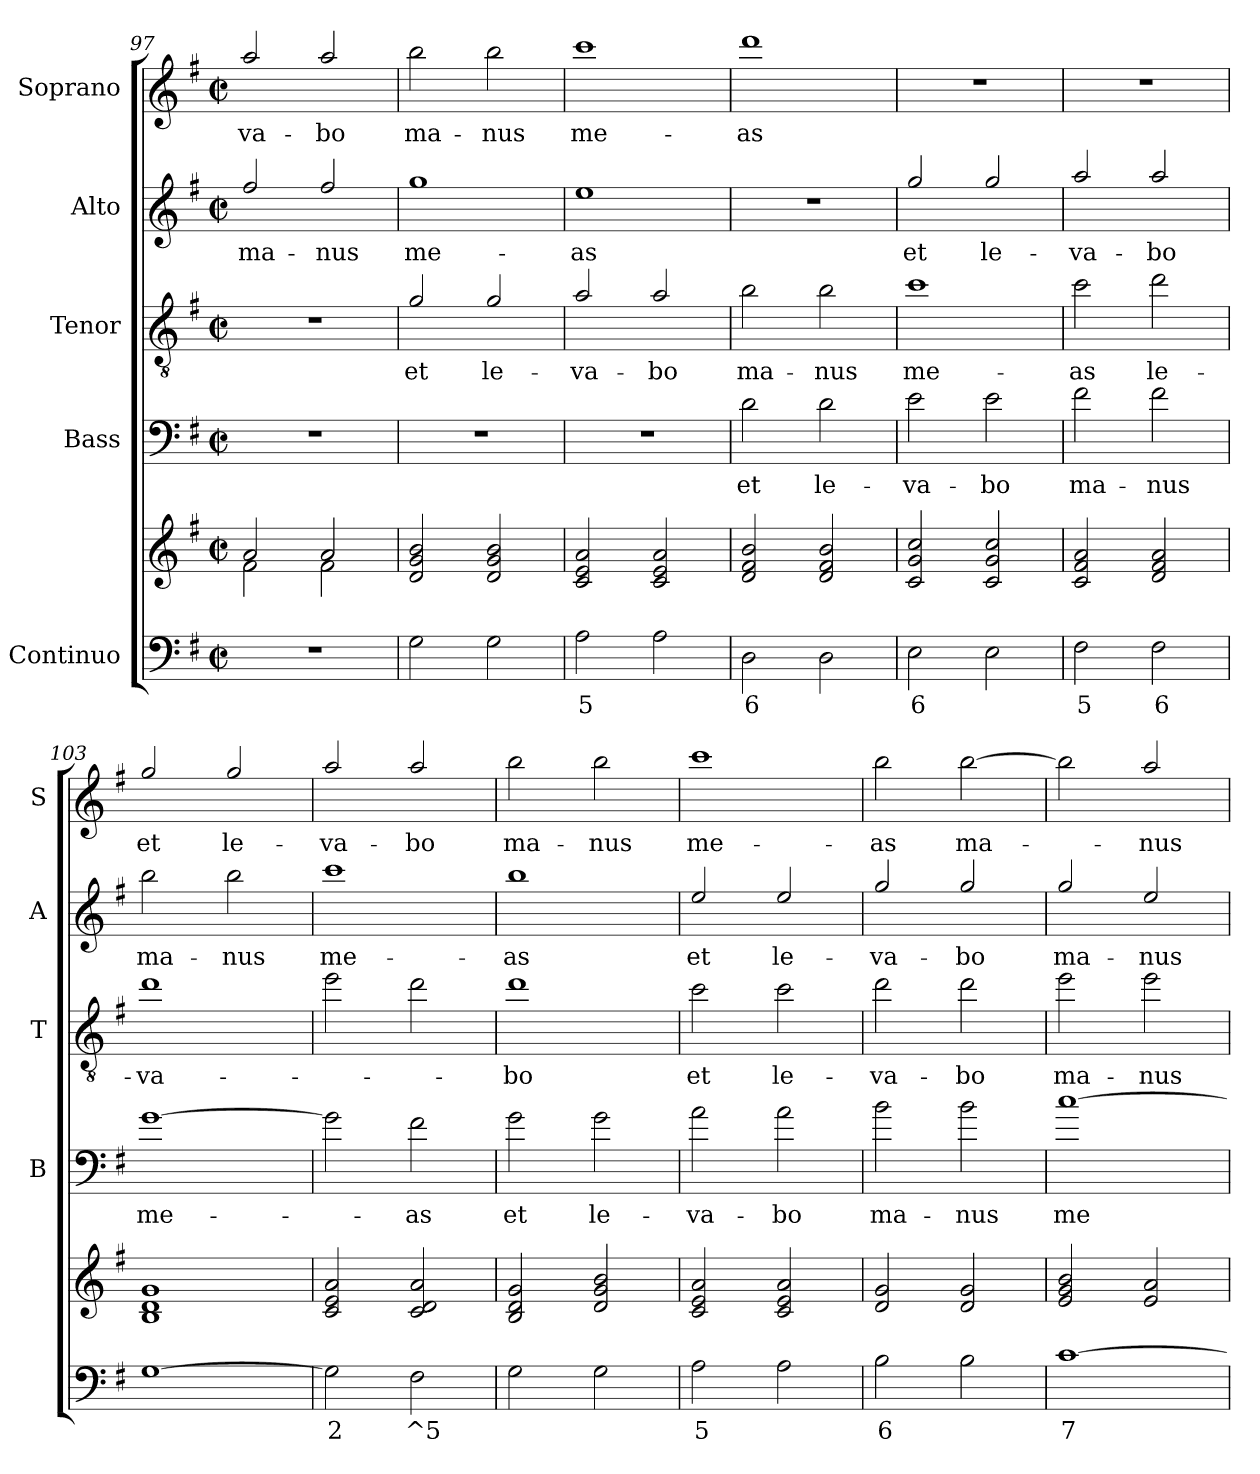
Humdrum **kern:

**kern	**text	**kern	**kern	**text	**kern	**text	**kern	**text	**kern	**text
*part5	*part5	*part5	*part4	*part4	*part3	*part3	*part2	*part2	*part1	*part1
*staff6	*staff6	*staff5	*staff4	*staff4	*staff3	*staff3	*staff2	*staff2	*staff1	*staff1
*I"Continuo	*	*	*I"Bass	*	*I"Tenor	*	*I"Alto	*	*I"Soprano	*
*	*	*	*I'B	*	*I'T	*	*I'A	*	*I'S	*
!!LO:LB:g=z
*clefF4	*	*clefG2	*clefF4	*	*clefGv2	*	*clefG2	*	*clefG2	*
*	*	*	*ITrd7c12	*	*ITrd7c12	*	*ITrd7c12	*	*ITrd7c12	*
*k[f#]	*	*k[f#]	*k[f#]	*	*k[f#]	*	*k[f#]	*	*k[f#]	*
*G:	*	*G:	*G:	*	*G:	*	*G:	*	*G:	*
*M2/2	*	*M2/2	*M2/2	*	*M2/2	*	*M2/2	*	*M2/2	*
*met(c|)	*	*met(c|)	*met(c|)	*	*met(c|)	*	*met(c|)	*	*met(c|)	*
=97	=97	=97	=97	=97	=97	=97	=97	=97	=97	=97
*	*	*^	*	*	*	*	*	*	*	*
!	!	!	!	!	!	!	!	!	!LO:LY:b	!	!
!	!	!	!	!	!	!	!	!	!	!	!LO:LY:b
1r	.	2a/	2f#\	1r	.	1r	.	2f#/	ma-	2a/	-va-
!	!	!	!	!	!	!	!	!	!LO:LY:b	!	!
!	!	!	!	!	!	!	!	!	!	!	!LO:LY:b
.	.	2a/	2f#\	.	.	.	.	2f#/	-nus	2a/	-bo
*	*	*v	*v	*	*	*	*	*	*	*	*
=98	=98	=98	=98	=98	=98	=98	=98	=98	=98	=98
*	*	*^	*	*	*	*	*	*	*	*
!	!	!	!	!	!	!	!LO:LY:b	!	!	!	!
*	*	*v	*v	*	*	*	*	*	*	*	*
*	*	*^	*	*	*	*	*	*	*	*
!	!	!	!	!	!	!	!	!	!LO:LY:b	!	!
*	*	*v	*v	*	*	*	*	*	*	*	*
*	*	*^	*	*	*	*	*	*	*	*
!	!	!	!	!	!	!	!	!	!	!	!LO:LY:b
*	*	*v	*v	*	*	*	*	*	*	*	*
2G\	.	2d!/ 2g!/ 2b!/	1r	.	2G/	et	1g	me-	2b\	ma-
!	!	!	!	!	!	!LO:LY:b	!	!	!	!
!	!	!	!	!	!	!	!	!	!	!LO:LY:b
2G\	.	2d!/ 2g!/ 2b!/	.	.	2G/	le-	.	.	2b\	-nus
=99	=99	=99	=99	=99	=99	=99	=99	=99	=99	=99
!	!LO:LY:b	!	!	!	!	!	!	!	!	!
!	!	!	!	!	!	!LO:LY:b	!	!	!	!
!	!	!	!	!	!	!	!	!LO:LY:b	!	!
!	!	!	!	!	!	!	!	!	!	!LO:LY:b
2A\	5	2c!/ 2e!/ 2a!/	1r	.	2A/	-va-	1e	-as	1cc	me-
!	!	!	!	!	!	!LO:LY:b	!	!	!	!
2A\	.	2c!/ 2e!/ 2a!/	.	.	2A/	-bo	.	.	.	.
=100	=100	=100	=100	=100	=100	=100	=100	=100	=100	=100
!	!LO:LY:b	!	!	!	!	!	!	!	!	!
!	!	!	!	!LO:LY:b	!	!	!	!	!	!
!	!	!	!	!	!	!LO:LY:b	!	!	!	!
!	!	!	!	!	!	!	!	!	!	!LO:LY:b
2D\	6	2d!/ 2f#!/ 2b!/	2D\	et	2B\	ma-	1r	.	1dd	-as
!	!	!	!	!LO:LY:b	!	!	!	!	!	!
!	!	!	!	!	!	!LO:LY:b	!	!	!	!
2D\	.	2d!/ 2f#!/ 2b!/	2D\	le-	2B\	-nus	.	.	.	.
=101	=101	=101	=101	=101	=101	=101	=101	=101	=101	=101
!	!LO:LY:b	!	!	!	!	!	!	!	!	!
!	!	!	!	!LO:LY:b	!	!	!	!	!	!
!	!	!	!	!	!	!LO:LY:b	!	!	!	!
!	!	!	!	!	!	!	!	!LO:LY:b	!	!
2E\	6	2c!/ 2g!/ 2cc!/	2E\	-va-	1c	me-	2g/	et	1r	.
!	!	!	!	!LO:LY:b	!	!	!	!	!	!
!	!	!	!	!	!	!	!	!LO:LY:b	!	!
2E\	.	2c!/ 2g!/ 2cc!/	2E\	-bo	.	.	2g/	le-	.	.
=102	=102	=102	=102	=102	=102	=102	=102	=102	=102	=102
!	!LO:LY:b	!	!	!	!	!	!	!	!	!
!	!	!	!	!LO:LY:b	!	!	!	!	!	!
!	!	!	!	!	!	!LO:LY:b	!	!	!	!
!	!	!	!	!	!	!	!	!LO:LY:b	!	!
2F#\	5	2c!/ 2f#!/ 2a!/	2F#\	ma-	2c\	-as	2a/	-va-	1r	.
!	!LO:LY:b	!	!	!	!	!	!	!	!	!
!	!	!	!	!LO:LY:b	!	!	!	!	!	!
!	!	!	!	!	!	!LO:LY:b	!	!	!	!
!	!	!	!	!	!	!	!	!LO:LY:b	!	!
2F#\	6	2d!/ 2f#!/ 2a!/	2F#\	-nus	2d\	le-	2a/	-bo	.	.
=103	=103	=103	=103	=103	=103	=103	=103	=103	=103	=103
!	!	!	!	!LO:LY:b	!	!	!	!	!	!
!	!	!	!	!	!	!LO:LY:b	!	!	!	!
!	!	!	!	!	!	!	!	!LO:LY:b	!	!
!	!	!	!	!	!	!	!	!	!	!LO:LY:b
[1G	.	1B! 1d! 1g!	[1G	me-	1d	-va-	2b\	ma-	2g/	et
!	!	!	!	!	!	!	!	!LO:LY:b	!	!
!	!	!	!	!	!	!	!	!	!	!LO:LY:b
.	.	.	.	.	.	.	2b\	-nus	2g/	le-
=104	=104	=104	=104	=104	=104	=104	=104	=104	=104	=104
!	!LO:LY:b	!	!	!	!	!	!	!	!	!
!	!	!	!	!	!	!	!	!LO:LY:b	!	!
!	!	!	!	!	!	!	!	!	!	!LO:LY:b
2G\]	2	2c!/ 2e!/ 2a!/	2G\]	.	2e\	.	1cc	me-	2a/	-va-
!	!LO:LY:b	!	!	!	!	!	!	!	!	!
!	!	!	!	!LO:LY:b	!	!	!	!	!	!
!	!	!	!	!	!	!	!	!	!	!LO:LY:b
2F#\	^5	2c!/ 2d!/ 2a!/	2F#\	-as	2d\	.	.	.	2a/	-bo
=105	=105	=105	=105	=105	=105	=105	=105	=105	=105	=105
!	!	!	!	!LO:LY:b	!	!	!	!	!	!
!	!	!	!	!	!	!LO:LY:b	!	!	!	!
!	!	!	!	!	!	!	!	!LO:LY:b	!	!
!	!	!	!	!	!	!	!	!	!	!LO:LY:b
2G\	.	2B!/ 2d!/ 2g!/	2G\	et	1d	-bo	1b	-as	2b\	ma-
!	!	!	!	!LO:LY:b	!	!	!	!	!	!
!	!	!	!	!	!	!	!	!	!	!LO:LY:b
2G\	.	2d!/ 2g!/ 2b!/	2G\	le-	.	.	.	.	2b\	-nus
=106	=106	=106	=106	=106	=106	=106	=106	=106	=106	=106
!	!LO:LY:b	!	!	!	!	!	!	!	!	!
!	!	!	!	!LO:LY:b	!	!	!	!	!	!
!	!	!	!	!	!	!LO:LY:b	!	!	!	!
!	!	!	!	!	!	!	!	!LO:LY:b	!	!
!	!	!	!	!	!	!	!	!	!	!LO:LY:b
2A\	5	2c!/ 2e!/ 2a!/	2A\	-va-	2c\	et	2e/	et	1cc	me-
!	!	!	!	!LO:LY:b	!	!	!	!	!	!
!	!	!	!	!	!	!LO:LY:b	!	!	!	!
!	!	!	!	!	!	!	!	!LO:LY:b	!	!
2A\	.	2c!/ 2e!/ 2a!/	2A\	-bo	2c\	le-	2e/	le-	.	.
=107	=107	=107	=107	=107	=107	=107	=107	=107	=107	=107
!	!LO:LY:b	!	!	!	!	!	!	!	!	!
!	!	!	!	!LO:LY:b	!	!	!	!	!	!
!	!	!	!	!	!	!LO:LY:b	!	!	!	!
!	!	!	!	!	!	!	!	!LO:LY:b	!	!
!	!	!	!	!	!	!	!	!	!	!LO:LY:b
2B\	6	2d!/ 2g!/	2B\	ma-	2d\	-va-	2g/	-va-	2b\	-as
!	!	!	!	!LO:LY:b	!	!	!	!	!	!
!	!	!	!	!	!	!LO:LY:b	!	!	!	!
!	!	!	!	!	!	!	!	!LO:LY:b	!	!
!	!	!	!	!	!	!	!	!	!	!LO:LY:b
2B\	.	2d!/ 2g!/	2B\	-nus	2d\	-bo	2g/	-bo	[2b\	ma-
!!LO:LB:g=z
=108	=108	=108	=108	=108	=108	=108	=108	=108	=108	=108
!	!LO:LY:b	!	!	!	!	!	!	!	!	!
*^	*	*	*	*	*	*	*	*	*	*
!	!	!	!	!	!LO:LY:b	!	!	!	!	!	!
!	!	!	!	!	!	!	!LO:LY:b	!	!	!	!
!	!	!	!	!	!	!	!	!	!LO:LY:b	!	!
2ryy	[1c	7	2e!/ 2g!/ 2b!/	[1c	me-	2e\	ma-	2g/	ma-	2b\]	.
!	!	!LO:LY:b	!	!	!	!	!	!	!	!	!
!	!	!	!	!	!	!	!LO:LY:b	!	!	!	!
!	!	!	!	!	!	!	!	!	!LO:LY:b	!	!
!	!	!	!	!	!	!	!	!	!	!	!LO:LY:b
2ryy	.	6	2e!/ 2a!/	.	.	2e\	-nus	2e/	-nus	2a/	-nus
*v	*v	*	*	*	*	*	*	*	*	*	*
=	=	=	=	=	=	=	=	=	=	=
*-	*-	*-	*-	*-	*-	*-	*-	*-	*-	*-
